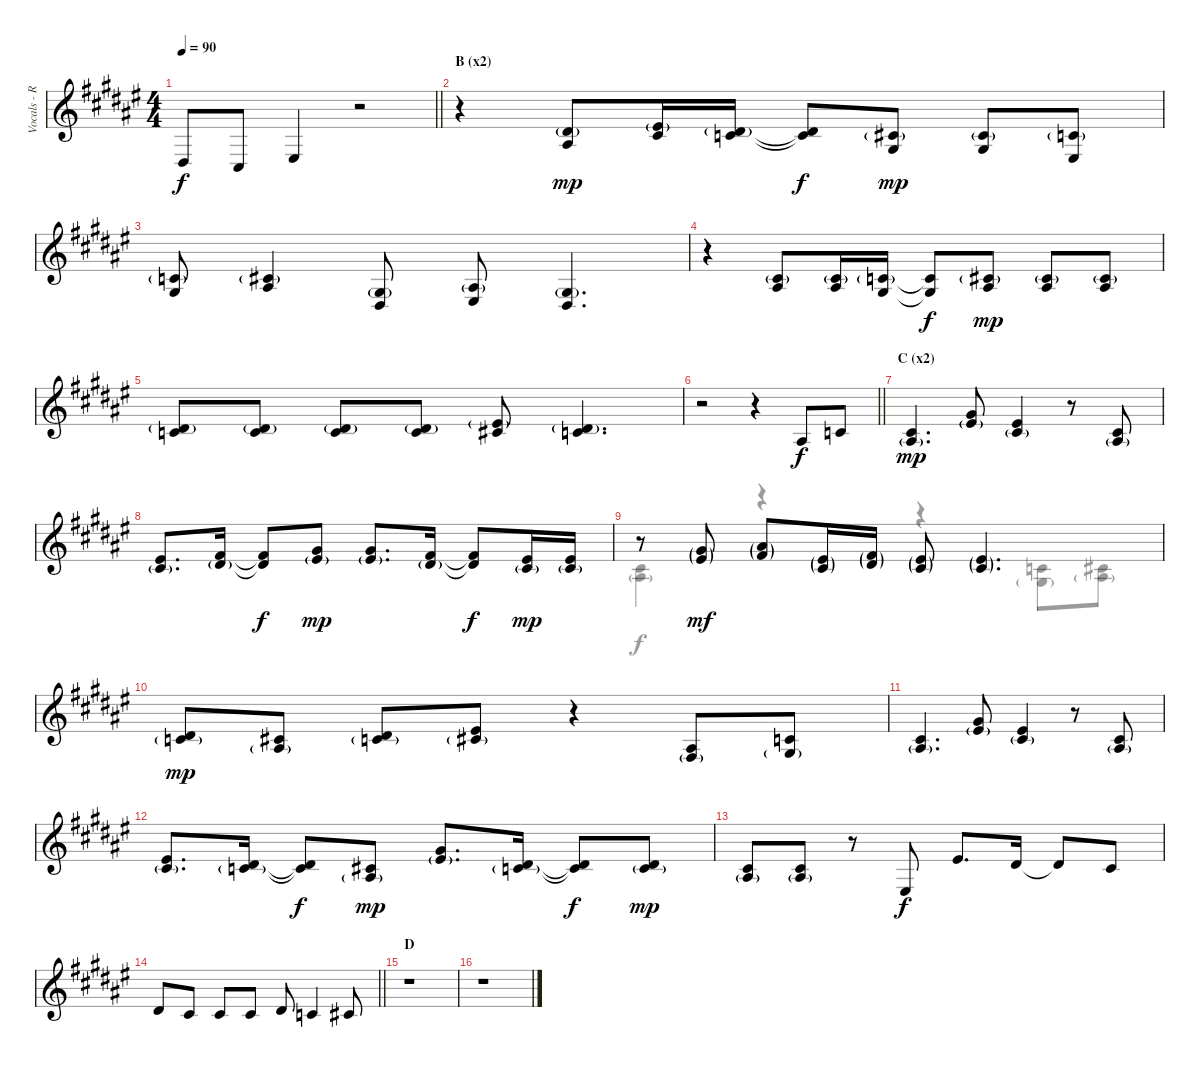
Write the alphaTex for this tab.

\track ("Vocals - Ruki" "Vocals - R") {instrument lead6voice}
\staff {score}
\tuning (B3 Gb3 D3 A2 E2 B1) {hide}
\voice
\ts (4 4)
\tempo 90
\clef g2
\barLineRight lightlight
\ks f#
1.3{t}.8{dy f} 4.4.8 3.3.4 r.2 |
\section ("" "B (x2)")
r.4 (4.1{g} 4.2).8{dy mp} (6.1{g} 7.2).16 (4.1{g} 6.2).16 (4.1{t} 6.2{t}).8{dy f} (2.1{g} 2.2).8{dy mp} (2.1{g} 2.2).8 (1.1{g} 3.3).8 |
(1.1{g} 2.2).8 (2.1{g} 4.2).4 (2.2{g} 1.3).8 (4.2{g} 3.3).8 (2.2{g} 1.3).4{d} |
r.4 (2.1{g} 4.2).8 (2.1{g} 4.2).16 (1.1{g} 2.2).16 (1.1{t} 2.2{t}).8{dy f} (2.1{g} 4.2).8{dy mp} (2.1{g} 4.2).8 (2.1{g} 4.2).8 |
(4.1{g} 6.2).8 (4.1{g} 6.2).8 (4.1{g} 6.2).8 (4.1{g} 6.2).8 (6.1{g} 7.2).8 (4.1{g} 6.2).4{d} |
\barLineRight lightlight
r.2 r.4 4.2.8{dy f} 1.1.8 |
\section ("" "C (x2)")
(2.1 4.2{g}).4{d dy mp} (9.1 11.2{g}).8 (6.1 7.2{g}).4 r.8 (2.1 4.2{g}).8 |
(6.1 7.2{g}).8{d} (7.1 9.2{g}).16 (7.1{t} 9.2{t}).8{dy f} (9.1 11.2{g}).8{dy mp} (9.1 11.2{g}).8{d} (7.1 9.2{g}).16 (7.1{t} 9.2{t}).8{dy f} (6.1 7.2{g}).16{dy mp} (6.1 7.2{g}).16 |
r.8 (9.1{g} 11.2{g}).8{dy mf} (11.1{g} 12.2{g}).8 (6.1{g} 7.2{g}).16 (7.1{g} 9.2{g}).16 (6.1{g} 7.2{g}).8 (6.1{g} 7.2{g}).4{d} |
(4.1 6.2{g}).8{dy mp} (2.1 4.2{g}).8 (4.1 6.2{g}).8 (6.1 7.2{g}).8 r.4 (4.2 4.3{g}).8 (1.1 2.2{g}).8 |
(2.1 4.2{g}).4{d} (9.1 11.2{g}).8 (6.1 7.2{g}).4 r.8 (2.1 4.2{g}).8 |
(6.1 7.2{g}).8{d} (4.1 6.2{g}).16 (4.1{t} 6.2{t}).8{dy f} (2.1 4.2{g}).8{dy mp} (9.1 11.2{g}).8{d} (4.1 6.2{g}).16 (4.1{t} 6.2{t}).8{dy f} (4.1 6.2{g}).8{dy mp} |
(2.1 4.2{g}).8 (2.1 4.2{g}).8 r.8 3.3.8{dy f} 6.1.8{d} 4.1.16 4.1{t}.8 2.1.8 |
\barLineRight lightlight
4.1.8 2.1.8 2.1.8 2.1.8 4.1.8 1.1.4 2.1.8 |
\section ("" "D")
r.1 |
r.1
\voice
\clef g2
\ottava regular
\simile none
\barLineRight lightlight
\ks f#
|
|
|
|
|
\barLineRight lightlight
|
|
|
(2.1 4.2{g}).4 r.4 r.4 (1.1 2.2{g}).8 (2.1 4.2{g}).8 |
|
|
|
|
\barLineRight lightlight
|
|
